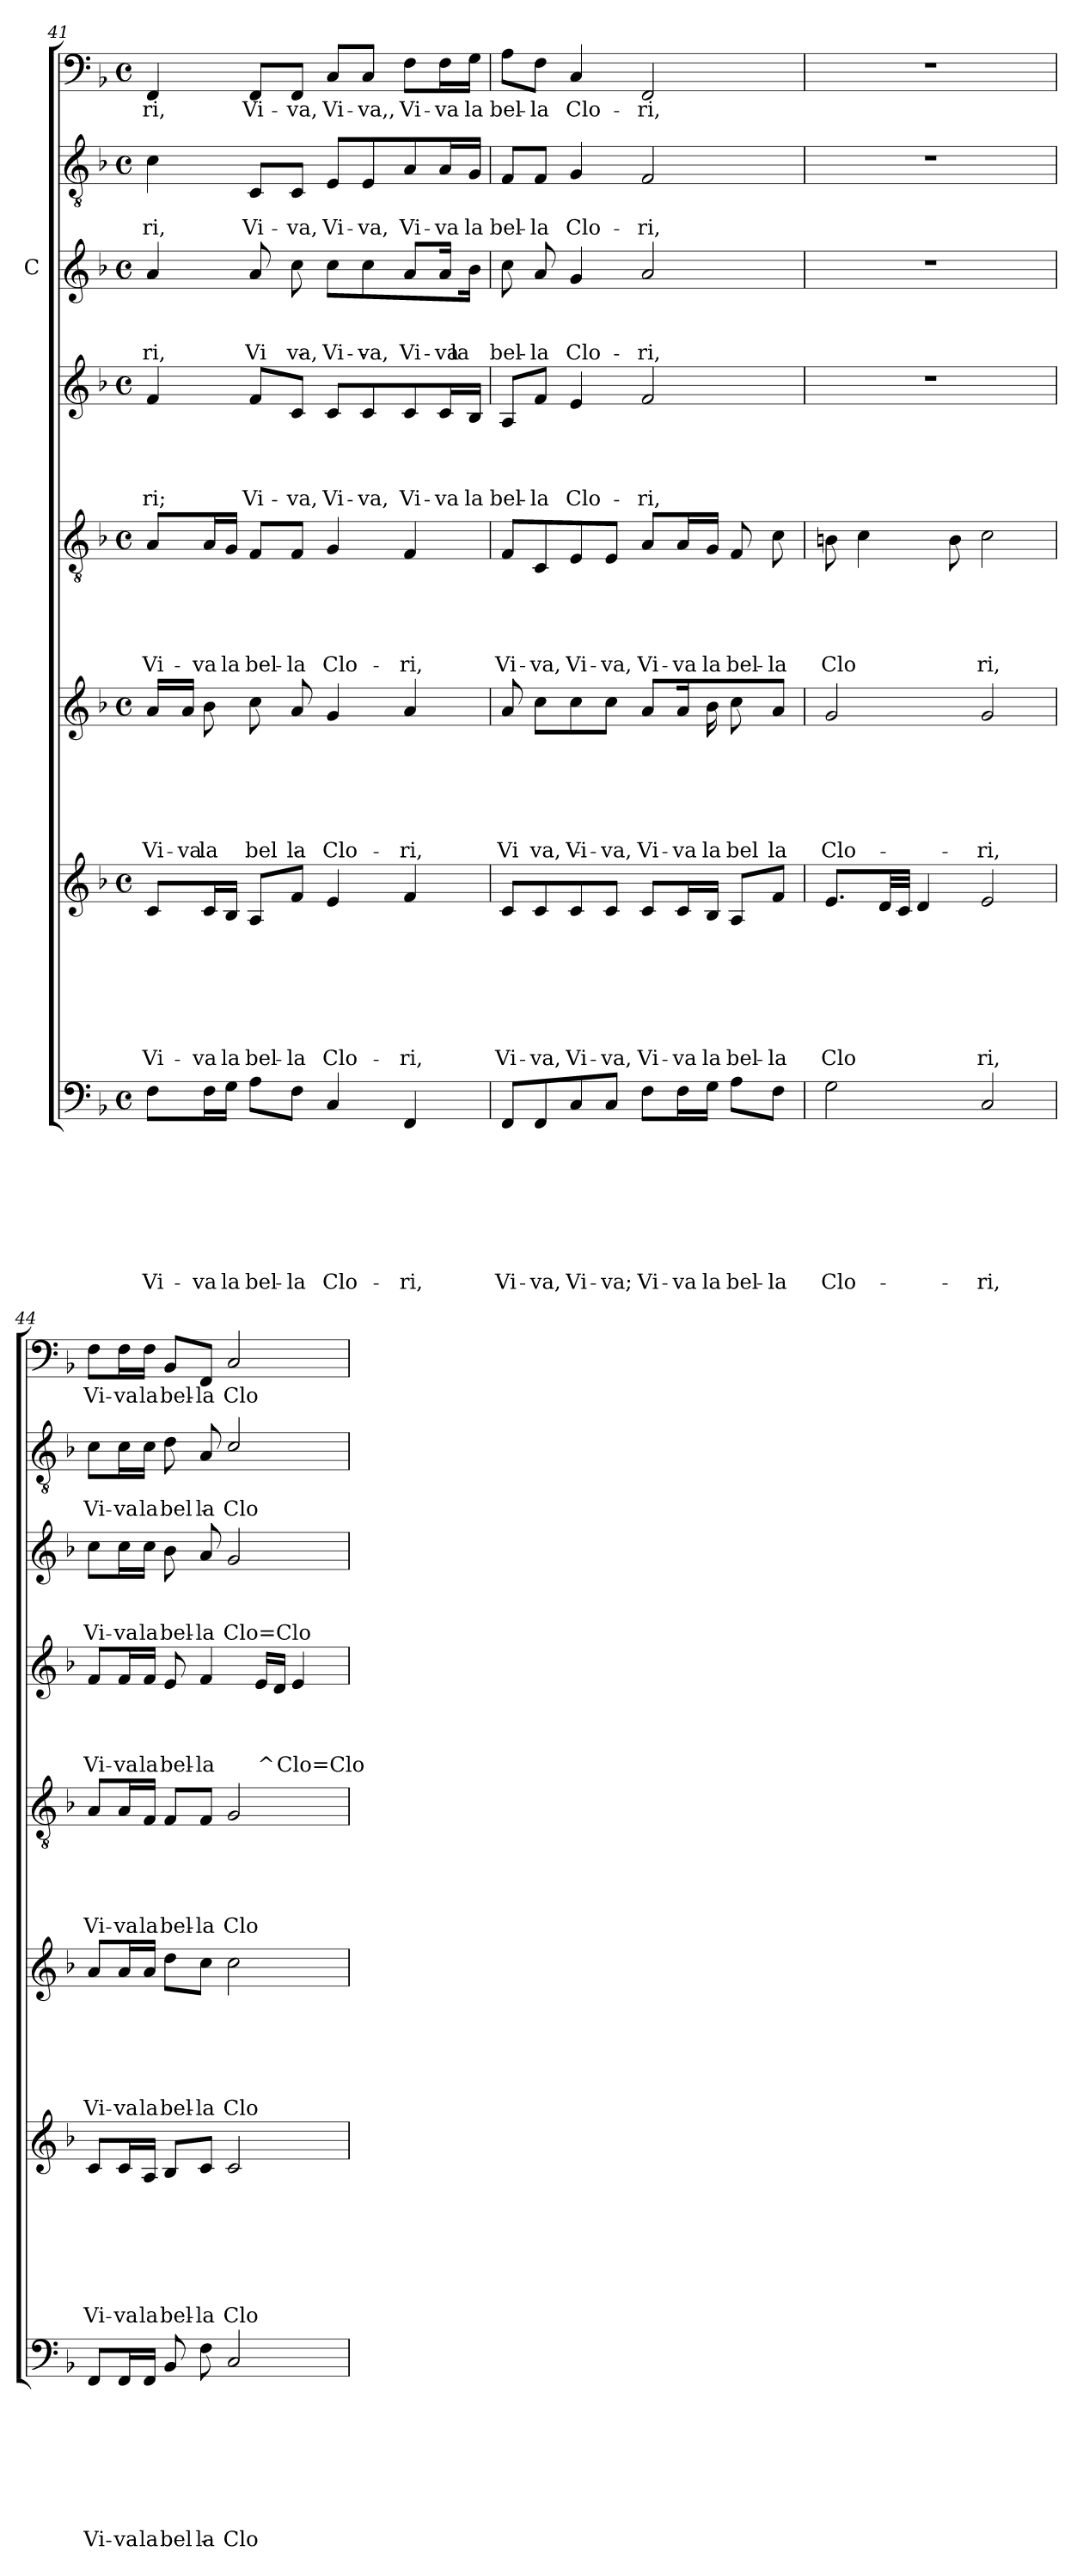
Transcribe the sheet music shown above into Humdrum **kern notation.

**kern	**text	**text	**text	**text	**text	**text	**text	**text	**kern	**text	**text	**text	**text	**text	**text	**text	**kern	**text	**text	**text	**text	**text	**text	**kern	**text	**text	**text	**text	**text	**kern	**text	**text	**text	**text	**kern	**text	**text	**text	**kern	**text	**text	**kern	**text
*part8	*part8	*part8	*part8	*part8	*part8	*part8	*part8	*part8	*part7	*part7	*part7	*part7	*part7	*part7	*part7	*part7	*part6	*part6	*part6	*part6	*part6	*part6	*part6	*part5	*part5	*part5	*part5	*part5	*part5	*part4	*part4	*part4	*part4	*part4	*part3	*part3	*part3	*part3	*part2	*part2	*part2	*part1	*part1
*staff8	*staff8	*staff8	*staff8	*staff8	*staff8	*staff8	*staff8	*staff8	*staff7	*staff7	*staff7	*staff7	*staff7	*staff7	*staff7	*staff7	*staff6	*staff6	*staff6	*staff6	*staff6	*staff6	*staff6	*staff5	*staff5	*staff5	*staff5	*staff5	*staff5	*staff4	*staff4	*staff4	*staff4	*staff4	*staff3	*staff3	*staff3	*staff3	*staff2	*staff2	*staff2	*staff1	*staff1
*	*	*	*	*	*	*	*	*	*	*	*	*	*	*	*	*	*	*	*	*	*	*	*	*	*	*	*	*	*	*	*	*	*	*	*I"C	*	*	*	*	*	*	*	*
*clefF4	*	*	*	*	*	*	*	*	*clefG2	*	*	*	*	*	*	*	*clefG2	*	*	*	*	*	*	*clefGv2	*	*	*	*	*	*clefG2	*	*	*	*	*clefG2	*	*	*	*clefGv2	*	*	*clefF4	*
*k[b-]	*	*	*	*	*	*	*	*	*k[b-]	*	*	*	*	*	*	*	*k[b-]	*	*	*	*	*	*	*k[b-]	*	*	*	*	*	*k[b-]	*	*	*	*	*k[b-]	*	*	*	*k[b-]	*	*	*k[b-]	*
*F:	*	*	*	*	*	*	*	*	*F:	*	*	*	*	*	*	*	*F:	*	*	*	*	*	*	*F:	*	*	*	*	*	*F:	*	*	*	*	*F:	*	*	*	*F:	*	*	*F:	*
*M4/4	*	*	*	*	*	*	*	*	*M4/4	*	*	*	*	*	*	*	*M4/4	*	*	*	*	*	*	*M4/4	*	*	*	*	*	*M4/4	*	*	*	*	*M4/4	*	*	*	*M4/4	*	*	*M4/4	*
*met(c)	*	*	*	*	*	*	*	*	*met(c)	*	*	*	*	*	*	*	*met(c)	*	*	*	*	*	*	*met(c)	*	*	*	*	*	*met(c)	*	*	*	*	*met(c)	*	*	*	*met(c)	*	*	*met(c)	*
=41	=41	=41	=41	=41	=41	=41	=41	=41	=41	=41	=41	=41	=41	=41	=41	=41	=41	=41	=41	=41	=41	=41	=41	=41	=41	=41	=41	=41	=41	=41	=41	=41	=41	=41	=41	=41	=41	=41	=41	=41	=41	=41	=41
!	!	!	!	!	!	!	!	!LO:LY:b	!	!	!	!	!	!	!	!LO:LY:b	!	!	!	!	!	!	!LO:LY:b	!	!	!	!	!	!LO:LY:b	!	!	!	!	!LO:LY:b	!	!	!	!LO:LY:b	!	!	!LO:LY:b	!	!LO:LY:b
*	*	*	*	*	*	*	*	*	*	*	*	*	*	*	*	*	*^	*	*	*	*	*	*	*	*	*	*	*	*	*	*	*	*	*	*^	*	*	*	*	*	*	*	*
8F\L	.	.	.	.	.	.	.	Vi-	8c/L	.	.	.	.	.	.	Vi-	16a/LL	8ryy	.	.	.	.	.	Vi-	8A/L	.	.	.	.	Vi-	4f/	.	.	.	-ri;	4a/	4.ryy	.	.	-ri,	4c\	.	-ri,	4FF/	-ri,
!	!	!	!	!	!	!	!	!	!	!	!	!	!	!	!	!	!	!	!	!	!	!	!	!LO:LY:b	!	!	!	!	!	!	!	!	!	!	!	!	!	!	!	!	!	!	!	!	!
.	.	.	.	.	.	.	.	.	.	.	.	.	.	.	.	.	16a/JJ	.	.	.	.	.	.	-va	.	.	.	.	.	.	.	.	.	.	.	.	.	.	.	.	.	.	.	.	.
!	!	!	!	!	!	!	!	!LO:LY:b	!	!	!	!	!	!	!	!LO:LY:b	!	!	!	!	!	!	!	!LO:LY:b	!	!	!	!	!	!LO:LY:b	!	!	!	!	!	!	!	!	!	!	!	!	!	!	!
16F\L	.	.	.	.	.	.	.	-va	16c/L	.	.	.	.	.	.	-va	4ryy	8b-\	.	.	.	.	.	la	16A/L	.	.	.	.	-va	.	.	.	.	.	.	.	.	.	.	.	.	.	.	.
!	!	!	!	!	!	!	!	!LO:LY:b	!	!	!	!	!	!	!	!LO:LY:b	!	!	!	!	!	!	!	!	!	!	!	!	!	!LO:LY:b	!	!	!	!	!	!	!	!	!	!	!	!	!	!	!
16G\JJ	.	.	.	.	.	.	.	la	16B-/JJ	.	.	.	.	.	.	la	.	.	.	.	.	.	.	.	16G/JJ	.	.	.	.	la	.	.	.	.	.	.	.	.	.	.	.	.	.	.	.
!	!	!	!	!	!	!	!	!LO:LY:b	!	!	!	!	!	!	!	!LO:LY:b	!	!	!	!	!	!	!	!LO:LY:b	!	!	!	!	!	!LO:LY:b	!	!	!	!	!LO:LY:b	!	!	!	!	!LO:LY:b	!	!	!LO:LY:b	!	!LO:LY:b
8A\L	.	.	.	.	.	.	.	bel-	8A/L	.	.	.	.	.	.	bel-	.	8cc\	.	.	.	.	.	bel-	8F/L	.	.	.	.	bel-	8f/L	.	.	.	Vi-	8a/	.	.	.	Vi-	8C/L	.	Vi-	8FF/L	Vi-
!	!	!	!	!	!	!	!	!LO:LY:b	!	!	!	!	!	!	!	!LO:LY:b	!	!	!	!	!	!	!	!LO:LY:b	!	!	!	!	!	!LO:LY:b	!	!	!	!	!LO:LY:b	!	!	!	!	!LO:LY:b	!	!	!LO:LY:b	!	!LO:LY:b
8F\J	.	.	.	.	.	.	.	-la	8f/J	.	.	.	.	.	.	-la	8a/	8ryy	.	.	.	.	.	la	8F/J	.	.	.	.	-la	8c/J	.	.	.	-va,	4.ryy	8cc\	.	.	va,	8C/J	.	-va,	8FF/J	-va,
!	!	!	!	!	!	!	!	!LO:LY:b	!	!	!	!	!	!	!	!LO:LY:b	!	!	!	!	!	!	!	!LO:LY:b	!	!	!	!	!	!LO:LY:b	!	!	!	!	!LO:LY:b	!	!	!	!	!LO:LY:b	!	!	!LO:LY:b	!	!LO:LY:b
4C/	.	.	.	.	.	.	.	Clo-	4e/	.	.	.	.	.	.	Clo-	2ryy	4g/	.	.	.	.	.	-Clo-	4G/	.	.	.	.	Clo-	8c/L	.	.	.	Vi-	.	8cc\L	.	.	Vi-	8E/L	.	Vi-	8C/L	Vi-
!	!	!	!	!	!	!	!	!	!	!	!	!	!	!	!	!	!	!	!	!	!	!	!	!	!	!	!	!	!	!	!	!	!	!	!LO:LY:b	!	!	!	!	!LO:LY:b	!	!	!LO:LY:b	!	!LO:LY:b
.	.	.	.	.	.	.	.	.	.	.	.	.	.	.	.	.	.	.	.	.	.	.	.	.	.	.	.	.	.	.	8c/	.	.	.	-va,	.	8cc\	.	.	-va,	8E/	.	-va,	8C/J	-va,,
!	!	!	!	!	!	!	!	!LO:LY:b	!	!	!	!	!	!	!	!LO:LY:b	!	!	!	!	!	!	!	!LO:LY:b	!	!	!	!	!	!LO:LY:b	!	!	!	!	!LO:LY:b	!	!	!	!	!LO:LY:b	!	!	!LO:LY:b	!	!LO:LY:b
4FF/	.	.	.	.	.	.	.	-ri,	4f/	.	.	.	.	.	.	-ri,	.	4a/	.	.	.	.	.	-ri,	4F/	.	.	.	.	-ri,	8c/	.	.	.	Vi-	8a/L	8.ryy	.	.	-Vi-	8A/	.	Vi-	8F\L	Vi-
!	!	!	!	!	!	!	!	!	!	!	!	!	!	!	!	!	!	!	!	!	!	!	!	!	!	!	!	!	!	!	!	!	!	!	!LO:LY:b	!	!	!	!	!LO:LY:b	!	!	!LO:LY:b	!	!LO:LY:b
.	.	.	.	.	.	.	.	.	.	.	.	.	.	.	.	.	.	.	.	.	.	.	.	.	.	.	.	.	.	.	16c/L	.	.	.	-va	16a/Jk	.	.	.	-va	16A/L	.	-va	16F\L	-va
!	!	!	!	!	!	!	!	!	!	!	!	!	!	!	!	!	!	!	!	!	!	!	!	!	!	!	!	!	!	!	!	!	!	!	!LO:LY:b	!	!	!	!	!LO:LY:b	!	!	!LO:LY:b	!	!LO:LY:b
.	.	.	.	.	.	.	.	.	.	.	.	.	.	.	.	.	.	.	.	.	.	.	.	.	.	.	.	.	.	.	16B-/JJ	.	.	.	la	16ryy	16b-\Jk	.	.	la	16G/JJ	.	la	16G\JJ	la
=42	=42	=42	=42	=42	=42	=42	=42	=42	=42	=42	=42	=42	=42	=42	=42	=42	=42	=42	=42	=42	=42	=42	=42	=42	=42	=42	=42	=42	=42	=42	=42	=42	=42	=42	=42	=42	=42	=42	=42	=42	=42	=42	=42	=42	=42
!	!	!	!	!	!	!	!	!LO:LY:b	!	!	!	!	!	!	!	!LO:LY:b	!	!	!	!	!	!	!	!LO:LY:b	!	!	!	!	!	!LO:LY:b	!	!	!	!	!LO:LY:b	!	!	!	!	!LO:LY:b	!	!	!LO:LY:b	!	!LO:LY:b
*	*	*	*	*	*	*	*	*	*	*	*	*	*	*	*	*	*	*	*	*	*	*	*	*	*	*	*	*	*	*	*	*	*	*	*	*v	*v	*	*	*	*	*	*	*	*
8FF/L	.	.	.	.	.	.	.	Vi-	8c/L	.	.	.	.	.	.	Vi-	8a/	8ryy	.	.	.	.	.	Vi-	8F/L	.	.	.	.	Vi-	8A/L	.	.	.	bel-	8cc\	.	.	bel-	8F/L	.	bel-	8A\L	bel-
!	!	!	!	!	!	!	!	!LO:LY:b	!	!	!	!	!	!	!	!LO:LY:b	!	!	!	!	!	!	!	!LO:LY:b	!	!	!	!	!	!LO:LY:b	!	!	!	!	!LO:LY:b	!	!	!	!LO:LY:b	!	!	!LO:LY:b	!	!LO:LY:b
8FF/	.	.	.	.	.	.	.	-va,	8c/	.	.	.	.	.	.	-va,	4.ryy	8cc\L	.	.	.	.	.	va,	8C/	.	.	.	.	-va,	8f/J	.	.	.	-la	8a/	.	.	-la	8F/J	.	-la	8F\J	-la
!	!	!	!	!	!	!	!	!LO:LY:b	!	!	!	!	!	!	!	!LO:LY:b	!	!	!	!	!	!	!	!LO:LY:b	!	!	!	!	!	!LO:LY:b	!	!	!	!	!LO:LY:b	!	!	!	!LO:LY:b	!	!	!LO:LY:b	!	!LO:LY:b
8C/	.	.	.	.	.	.	.	Vi-	8c/	.	.	.	.	.	.	Vi-	.	8cc\	.	.	.	.	.	Vi-	8E/	.	.	.	.	Vi-	4e/	.	.	.	Clo-	4g/	.	.	Clo-	4G/	.	Clo-	4C/	Clo-
!	!	!	!	!	!	!	!	!LO:LY:b	!	!	!	!	!	!	!	!LO:LY:b	!	!	!	!	!	!	!	!LO:LY:b	!	!	!	!	!	!LO:LY:b	!	!	!	!	!	!	!	!	!	!	!	!	!	!
8C/J	.	.	.	.	.	.	.	-va;	8c/J	.	.	.	.	.	.	-va,	.	8cc\J	.	.	.	.	.	-va,	8E/J	.	.	.	.	-va,	.	.	.	.	.	.	.	.	.	.	.	.	.	.
!	!	!	!	!	!	!	!	!LO:LY:b	!	!	!	!	!	!	!	!LO:LY:b	!	!	!	!	!	!	!	!LO:LY:b	!	!	!	!	!	!LO:LY:b	!	!	!	!	!LO:LY:b	!	!	!	!LO:LY:b	!	!	!LO:LY:b	!	!LO:LY:b
8F\L	.	.	.	.	.	.	.	Vi-	8c/L	.	.	.	.	.	.	Vi-	8a/L	8.ryy	.	.	.	.	.	-Vi-	8A/L	.	.	.	.	Vi-	2f/	.	.	.	-ri,	2a/	.	.	-ri,	2F/	.	-ri,	2FF/	-ri,
!	!	!	!	!	!	!	!	!LO:LY:b	!	!	!	!	!	!	!	!LO:LY:b	!	!	!	!	!	!	!	!LO:LY:b	!	!	!	!	!	!LO:LY:b	!	!	!	!	!	!	!	!	!	!	!	!	!	!
16F\L	.	.	.	.	.	.	.	-va	16c/L	.	.	.	.	.	.	-va	16a/k	.	.	.	.	.	.	-va	16A/L	.	.	.	.	-va	.	.	.	.	.	.	.	.	.	.	.	.	.	.
!	!	!	!	!	!	!	!	!LO:LY:b	!	!	!	!	!	!	!	!LO:LY:b	!	!	!	!	!	!	!	!LO:LY:b	!	!	!	!	!	!LO:LY:b	!	!	!	!	!	!	!	!	!	!	!	!	!	!
16G\JJ	.	.	.	.	.	.	.	la	16B-/JJ	.	.	.	.	.	.	la	8.ryy	16b-\	.	.	.	.	.	la	16G/JJ	.	.	.	.	la	.	.	.	.	.	.	.	.	.	.	.	.	.	.
!	!	!	!	!	!	!	!	!LO:LY:b	!	!	!	!	!	!	!	!LO:LY:b	!	!	!	!	!	!	!	!LO:LY:b	!	!	!	!	!	!LO:LY:b	!	!	!	!	!	!	!	!	!	!	!	!	!	!
8A\L	.	.	.	.	.	.	.	bel-	8A/L	.	.	.	.	.	.	bel-	.	8cc\	.	.	.	.	.	bel-	8F/	.	.	.	.	bel-	.	.	.	.	.	.	.	.	.	.	.	.	.	.
!	!	!	!	!	!	!	!	!LO:LY:b	!	!	!	!	!	!	!	!LO:LY:b	!	!	!	!	!	!	!	!LO:LY:b	!	!	!	!	!	!LO:LY:b	!	!	!	!	!	!	!	!	!	!	!	!	!	!
8F\J	.	.	.	.	.	.	.	-la	8f/J	.	.	.	.	.	.	-la	8a/J	8ryy	.	.	.	.	.	la	8c\	.	.	.	.	-la	.	.	.	.	.	.	.	.	.	.	.	.	.	.
!!LO:LB:g=z
=43	=43	=43	=43	=43	=43	=43	=43	=43	=43	=43	=43	=43	=43	=43	=43	=43	=43	=43	=43	=43	=43	=43	=43	=43	=43	=43	=43	=43	=43	=43	=43	=43	=43	=43	=43	=43	=43	=43	=43	=43	=43	=43	=43	=43
!	!	!	!	!	!	!	!	!LO:LY:b	!	!	!	!	!	!	!	!LO:LY:b	!	!	!	!	!	!	!	!LO:LY:b	!	!	!	!	!	!LO:LY:b	!	!	!	!	!	!	!	!	!	!	!	!	!	!
*	*	*	*	*	*	*	*	*	*	*	*	*	*	*	*	*	*v	*v	*	*	*	*	*	*	*	*	*	*	*	*	*	*	*	*	*	*	*	*	*	*	*	*	*	*
2G\	.	.	.	.	.	.	.	Clo-	8.e/L	.	.	.	.	.	.	Clo	2g/	.	.	.	.	.	-Clo-	8Bn\	.	.	.	.	Clo	1r	.	.	.	.	1r	.	.	.	1r	.	.	1r	.
.	.	.	.	.	.	.	.	.	.	.	.	.	.	.	.	.	.	.	.	.	.	.	.	4c\	.	.	.	.	.	.	.	.	.	.	.	.	.	.	.	.	.	.	.
.	.	.	.	.	.	.	.	.	32d/LL	.	.	.	.	.	.	.	.	.	.	.	.	.	.	.	.	.	.	.	.	.	.	.	.	.	.	.	.	.	.	.	.	.	.
.	.	.	.	.	.	.	.	.	32c/JJJ	.	.	.	.	.	.	.	.	.	.	.	.	.	.	.	.	.	.	.	.	.	.	.	.	.	.	.	.	.	.	.	.	.	.
.	.	.	.	.	.	.	.	.	4d/	.	.	.	.	.	.	.	.	.	.	.	.	.	.	.	.	.	.	.	.	.	.	.	.	.	.	.	.	.	.	.	.	.	.
.	.	.	.	.	.	.	.	.	.	.	.	.	.	.	.	.	.	.	.	.	.	.	.	8B\	.	.	.	.	.	.	.	.	.	.	.	.	.	.	.	.	.	.	.
!	!	!	!	!	!	!	!	!LO:LY:b	!	!	!	!	!	!	!	!LO:LY:b	!	!	!	!	!	!	!LO:LY:b	!	!	!	!	!	!LO:LY:b	!	!	!	!	!	!	!	!	!	!	!	!	!	!
2C/	.	.	.	.	.	.	.	-ri,	2e/	.	.	.	.	.	.	ri,	2g/	.	.	.	.	.	-ri,	2c\	.	.	.	.	ri,	.	.	.	.	.	.	.	.	.	.	.	.	.	.
=44	=44	=44	=44	=44	=44	=44	=44	=44	=44	=44	=44	=44	=44	=44	=44	=44	=44	=44	=44	=44	=44	=44	=44	=44	=44	=44	=44	=44	=44	=44	=44	=44	=44	=44	=44	=44	=44	=44	=44	=44	=44	=44	=44
!	!	!	!	!	!	!	!	!LO:LY:b	!	!	!	!	!	!	!	!LO:LY:b	!	!	!	!	!	!	!LO:LY:b	!	!	!	!	!	!LO:LY:b	!	!	!	!	!LO:LY:b	!	!	!	!LO:LY:b	!	!	!LO:LY:b	!	!LO:LY:b
*^	*	*	*	*	*	*	*	*	*	*	*	*	*	*	*	*	*	*	*	*	*	*	*	*	*	*	*	*	*	*	*	*	*	*	*	*	*	*	*^	*	*	*	*
8FF/L	4.ryy	.	.	.	.	.	.	.	Vi-	8c/L	.	.	.	.	.	.	Vi-	8a/L	.	.	.	.	.	Vi-	8A/L	.	.	.	.	Vi-	8f/L	.	.	.	Vi-	8cc\L	.	.	Vi-	8c\L	4.ryy	.	Vi-	8F\L	Vi-
!	!	!	!	!	!	!	!	!	!LO:LY:b	!	!	!	!	!	!	!	!LO:LY:b	!	!	!	!	!	!	!LO:LY:b	!	!	!	!	!	!LO:LY:b	!	!	!	!	!LO:LY:b	!	!	!	!LO:LY:b	!	!	!	!LO:LY:b	!	!LO:LY:b
16FF/L	.	.	.	.	.	.	.	.	-va	16c/L	.	.	.	.	.	.	-va	16a/L	.	.	.	.	.	-va	16A/L	.	.	.	.	-va	16f/L	.	.	.	-va	16cc\L	.	.	-va	16c\L	.	.	-va	16F\L	-va
!	!	!	!	!	!	!	!	!	!LO:LY:b	!	!	!	!	!	!	!	!LO:LY:b	!	!	!	!	!	!	!LO:LY:b	!	!	!	!	!	!LO:LY:b	!	!	!	!	!LO:LY:b	!	!	!	!LO:LY:b	!	!	!	!LO:LY:b	!	!LO:LY:b
16FF/JJ	.	.	.	.	.	.	.	.	la	16A/JJ	.	.	.	.	.	.	la	16a/JJ	.	.	.	.	.	la	16F/JJ	.	.	.	.	la	16f/JJ	.	.	.	la	16cc\JJ	.	.	la	16c\JJ	.	.	la	16F\JJ	la
!	!	!	!	!	!	!	!	!	!LO:LY:b	!	!	!	!	!	!	!	!LO:LY:b	!	!	!	!	!	!	!LO:LY:b	!	!	!	!	!	!LO:LY:b	!	!	!	!	!LO:LY:b	!	!	!	!LO:LY:b	!	!	!	!LO:LY:b	!	!LO:LY:b
8BB-/	.	.	.	.	.	.	.	.	bel-	8B-/L	.	.	.	.	.	.	bel-	8dd\L	.	.	.	.	.	bel-	8F/L	.	.	.	.	bel-	8e/	.	.	.	bel-	8b-\	.	.	bel-	8d\	.	.	bel-	8BB-/L	bel-
!	!	!	!	!	!	!	!	!	!LO:LY:b	!	!	!	!	!	!	!	!LO:LY:b	!	!	!	!	!	!	!LO:LY:b	!	!	!	!	!	!LO:LY:b	!	!	!	!	!LO:LY:b	!	!	!	!LO:LY:b	!	!	!	!LO:LY:b	!	!LO:LY:b
8ryy	8F\	.	.	.	.	.	.	.	-la	8c/J	.	.	.	.	.	.	-la	8cc\J	.	.	.	.	.	-la	8F/J	.	.	.	.	-la	4f/	.	.	.	-la	8a/	.	.	-la	8ryy	8A/	.	-la	8FF/J	-la
!	!	!	!	!	!	!	!	!	!LO:LY:b	!	!	!	!	!	!	!	!LO:LY:b	!	!	!	!	!	!	!LO:LY:b	!	!	!	!	!	!LO:LY:b	!	!	!	!	!	!	!	!	!LO:LY:b	!	!	!	!LO:LY:b	!	!LO:LY:b
2C/	2ryy	.	.	.	.	.	.	.	-Clo-	2c/	.	.	.	.	.	.	Clo-	2cc\	.	.	.	.	.	Clo-	2G/	.	.	.	.	Clo-	.	.	.	.	.	2g/	.	.	Clo=Clo-	2c/	2ryy	.	-Clo-	2C/	Clo-
!	!	!	!	!	!	!	!	!	!	!	!	!	!	!	!	!	!	!	!	!	!	!	!	!	!	!	!	!	!	!	!	!	!	!	!LO:LY:b	!	!	!	!	!	!	!	!	!	!
.	.	.	.	.	.	.	.	.	.	.	.	.	.	.	.	.	.	.	.	.	.	.	.	.	.	.	.	.	.	.	16e/LL	.	.	.	^	.	.	.	.	.	.	.	.	.	.
.	.	.	.	.	.	.	.	.	.	.	.	.	.	.	.	.	.	.	.	.	.	.	.	.	.	.	.	.	.	.	16d/JJ	.	.	.	.	.	.	.	.	.	.	.	.	.	.
!	!	!	!	!	!	!	!	!	!	!	!	!	!	!	!	!	!	!	!	!	!	!	!	!	!	!	!	!	!	!	!	!	!	!	!LO:LY:b	!	!	!	!	!	!	!	!	!	!
.	.	.	.	.	.	.	.	.	.	.	.	.	.	.	.	.	.	.	.	.	.	.	.	.	.	.	.	.	.	.	4e/	.	.	.	Clo=Clo-	.	.	.	.	.	.	.	.	.	.
*v	*v	*	*	*	*	*	*	*	*	*	*	*	*	*	*	*	*	*	*	*	*	*	*	*	*	*	*	*	*	*	*	*	*	*	*	*	*	*	*	*v	*v	*	*	*	*
=	=	=	=	=	=	=	=	=	=	=	=	=	=	=	=	=	=	=	=	=	=	=	=	=	=	=	=	=	=	=	=	=	=	=	=	=	=	=	=	=	=	=	=
*-	*-	*-	*-	*-	*-	*-	*-	*-	*-	*-	*-	*-	*-	*-	*-	*-	*-	*-	*-	*-	*-	*-	*-	*-	*-	*-	*-	*-	*-	*-	*-	*-	*-	*-	*-	*-	*-	*-	*-	*-	*-	*-	*-
